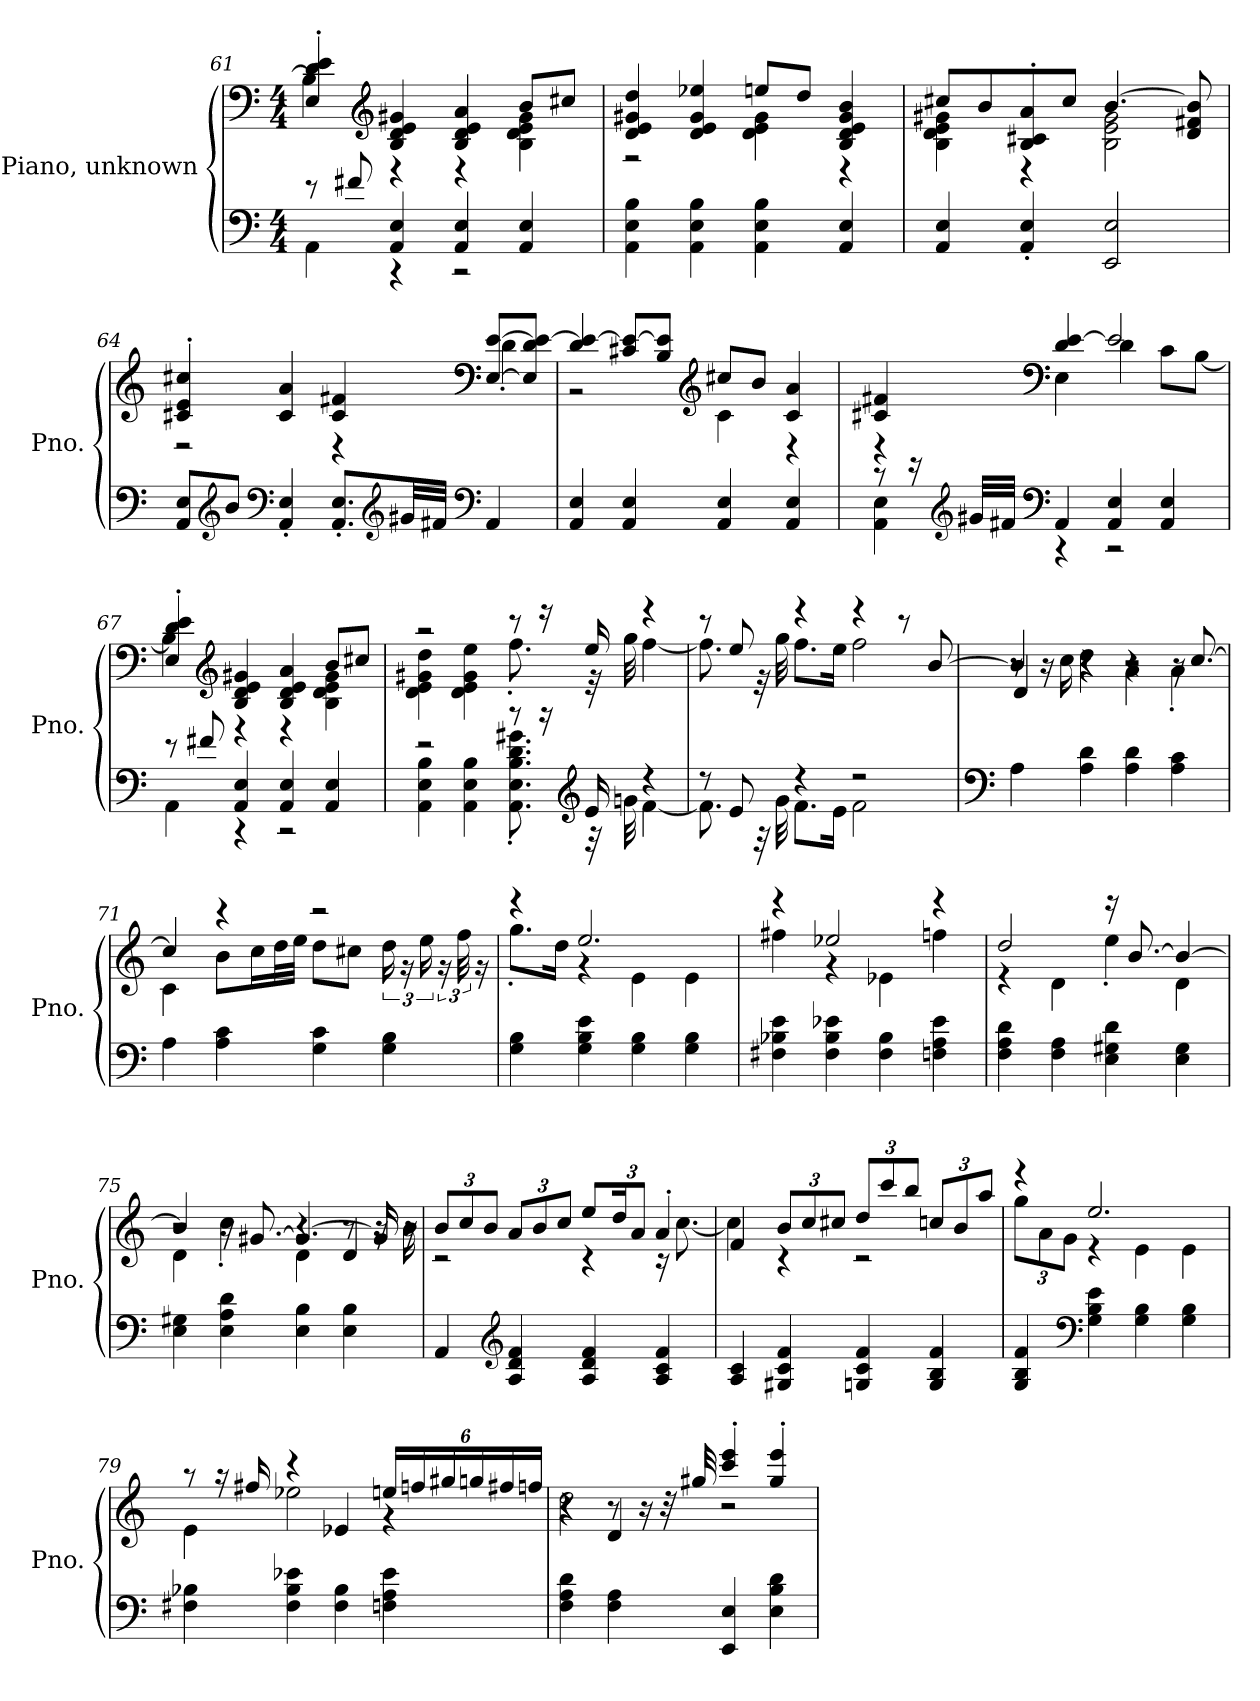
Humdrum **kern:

**kern	**kern
*part1	*part1
*staff2	*staff1
*I"Piano, unknown	*
*I'Pno.	*
*clefF4	*clefF4
*k[]	*k[]
*M4/4	*M4/4
=61	=61
*^	*^
8r	4AA\	4E/' 4d/' 4e/'	4B\]
8f#X/	.	.	.
*	*	*clefG2	*
4AA/ 4E/	4r	4B/ 4d/ 4e/ 4g#X/	4r
4AA/ 4E/	2r	4B/ 4d/ 4e/ 4a/	4r
4AA/ 4E/	.	8b/L	4B\ 4d\ 4e\ 4g#\
.	.	8cc#X/J	.
*v	*v	*	*
=62	=62	=62
4AA\ 4E\ 4B\	4d/ 4e/ 4g#X/ 4dd/	2r
4AA\ 4E\ 4B\	4d/ 4e/ 4g#/ 4ee-X/	.
4AA\ 4E\ 4B\	8een/L	4d\ 4e\ 4g#\
.	8dd/J	.
4AA/ 4E/	4B/ 4d/ 4e/ 4g#/ 4b/	4r
!!LO:PB:g=z	!!
=63	=63	=63
4AA/ 4E/	8cc#X/L	4B\ 4d\ 4e\ 4g#X\
.	8b/	.
4AA/' 4E/'	8B/' 8c#X/' 8a/'	4r
.	8cc#/J	.
2EE/ 2E/	[4.b/	2B\ 2e\ 2g#\
.	8d/ 8f#X/ 8b/]	.
=64	=64	=64
8AA/ 8E/L	4c#X/' 4e/' 4cc#X/'	2r
*clefG2	*	*
8b/J	.	.
*clefF4	*	*
4AA/' 4E/'	4c#/ 4a/	.
8.AA/' 8.E/'L	4c#/ 4f#X/	4r
*clefG2	*	*
32g#X/LL	.	.
32f#X/JJJ	.	.
*clefF4	*clefF4	*
4AA/	[8E/ [8e/L	4d'\
.	8E/] 8d/ 8e/_J	.
=65	=65	=65
4AA/ 4E/	4d/ 4e/_	2r
4AA/ 4E/	8c#X/ 8e/_L	.
.	8B/ 8e/]J	.
*	*clefG2	*
4AA/ 4E/	8cc#X/L	4c#\
.	8b/J	.
4AA/ 4E/	4c#/ 4a/	4r
!!LO:LB:g=z	!!
=66	=66	=66
*^	*	*
8r	4AA\ 4E\	4c#X/ 4f#X/	4r
16r	.	.	.
*clefG2	*	*	*
32g#X/LLL	.	.	.
32f#X/JJJ	.	.	.
*clefF4	*	*clefF4	*
4AA/	4r	4d/ [4e/	4E\
4AA/ 4E/	2r	2e/]	4d\
4AA/ 4E/	.	.	8c#\L
.	.	.	[8B\J
=67	=67	=67	=67
8r	4AA\	4E/' 4d/' 4e/'	4B\]
8f#X/	.	.	.
*	*	*clefG2	*
4AA/ 4E/	4r	4B/ 4d/ 4e/ 4g#X/	4r
4AA/ 4E/	2r	4B/ 4d/ 4e/ 4a/	4r
4AA/ 4E/	.	8b/L	4B\ 4d\ 4e\ 4g#\
.	.	8cc#X/J	.
!!LO:LB:g=z	!!
=68	=68	=68	=68
2r	4AA\ 4E\ 4B\	2r	4d\ 4e\ 4g#X\ 4dd\
.	4AA\ 4E\ 4B\	.	4d\ 4e\ 4g#\ 4ee\
8r	8.AA\' 8.E\' 8.B\' 8.d\' 8.g#X\'	8r	8.ff'\
16r	.	16r	.
*clefG2	*	*	*
16e/	32r	16ee/	32r
.	32gn\	.	32gg\
4r	[4f\	4r	[4ff\
=69	=69	=69	=69
8r	8.f\]	8r	8.ff\]
8e/	.	8ee/	.
.	32r	.	32r
.	32g\	.	32gg\
4r	8.f\L	4r	8.ff\L
.	16e\Jk	.	16ee\Jk
2r	2f\	4r	2ff\
.	.	8r	.
.	.	[8b/	.
*v	*v	*	*
*	*v	*v
=70	=70
*clefF4	*
*	*^
*	*	*^
4A\	4b/]	8r	4d/
.	.	16r	.
.	.	16cc\	.
4A\ 4d\	4r	4dd\	4r
4A\ 4d\	4r	4a\	2r
4A\ 4c\	16r	4a'\	.
.	[8.cc/	.	.
*	*	*v	*v
!!LO:LB:g=z
=71	=71	=71
4A\	4cc/]	4c\
4A\ 4c\	4r	8b\L
.	.	16cc\L
.	.	32dd\L
.	.	32ee\JJJ
4G\ 4c\	2r	8dd\L
.	.	8cc#X\J
4G\ 4B\	.	24dd\
.	.	24r
.	.	24ee\
.	.	24r
.	.	48ff\
.	.	16r
=72	=72	=72
4G\ 4B\	4r	8.gg'\L
.	.	16dd\Jk
4G\ 4B\ 4e\	2.ee/	4r
4G\ 4B\	.	4e\
4G\ 4B\	.	4e\
=73	=73	=73
4F#X\ 4B-X\ 4e\	4r	4ff#X\
4F#\ 4B-\ 4e-X\	2ee-X/	4r
4F#\ 4B-\	.	4e-X\
4Fn\ 4A\ 4e-\	4r	4ffn\
=74	=74	=74
4F\ 4A\ 4d\	2dd/	4r
4F\ 4A\	.	4d\
4E\ 4G#X\ 4d\	16r	4ee'\
.	[8.b/	.
4E\ 4G#\	4b/_	4d\
!!LO:LB:g=z
=75	=75	=75
*	*	*^
4E\ 4G#X\	4b/]	4d\	2r
4E\ 4A\ 4d\	16r	4cc'\	.
.	[8.g#X/	.	.
4E\ 4B\	4.g#/_	4d\	4r
4E\ 4B\	.	8r	4d/
.	16g#/]	16r	.
.	16r	16b\	.
*	*v	*v	*v
=76	=76
*	*Xbrackettup
*	*^
4AA/	12b/L	2r
.	12cc/	.
.	12b/J	.
*clefG2	*	*
4A/ 4d/ 4f/	12a/L	.
.	12b/	.
.	12cc/J	.
4A/ 4d/ 4f/	8ee/L	4r
.	24dd/K	.
.	12a/J	.
4A/ 4c/ 4f/	4a'/	16r
.	.	[8.cc\
=77	=77	=77
4A/ 4c/	4f/	4cc\]
4G#X/ 4c/ 4f/	12b/L	4r
.	12cc/	.
.	12cc#X/J	.
4Gn/ 4c/ 4f/	12dd/L	2r
.	12ccc/	.
.	12bb/J	.
4G/ 4B/ 4f/	12ccn/L	.
.	12b/	.
.	12aa/J	.
!!LO:LB:g=z	!!
=78	=78	=78
4G/ 4B/ 4f/	4r	12gg\L
.	.	12a\
.	.	12g\J
*clefF4	*	*
4G\ 4B\ 4e\	2.ee/	4r
4G\ 4B\	.	4e\
4G\ 4B\	.	4e\
=79	=79	=79
4F#X\ 4B-X\	8r	4e\
.	16r	.
.	16ff#X/	.
4F#\ 4B-\ 4e-X\	4r	2ee-X\
4F#\ 4B-\	4e-X/	.
4Fn\ 4A\ 4e-\	24een/LL	4r
.	24ffn/	.
.	24gg#X/	.
.	24ggn/	.
.	24ff#X/	.
.	24ffn/JJ	.
=80	=80	=80
*	*	*^
4F\ 4A\ 4d\	4r	2dd\	4r
4F\ 4A\	8r	.	4d/
.	16r	.	.
.	32r	.	.
.	32gg#X/	.	.
4EE/ 4E/	4ccc/' 4eee/'	2r	2r
4E\ 4B\ 4d\	4gg#/' 4eee/'	.	.
*	*v	*v	*v
=	=
*-	*-
